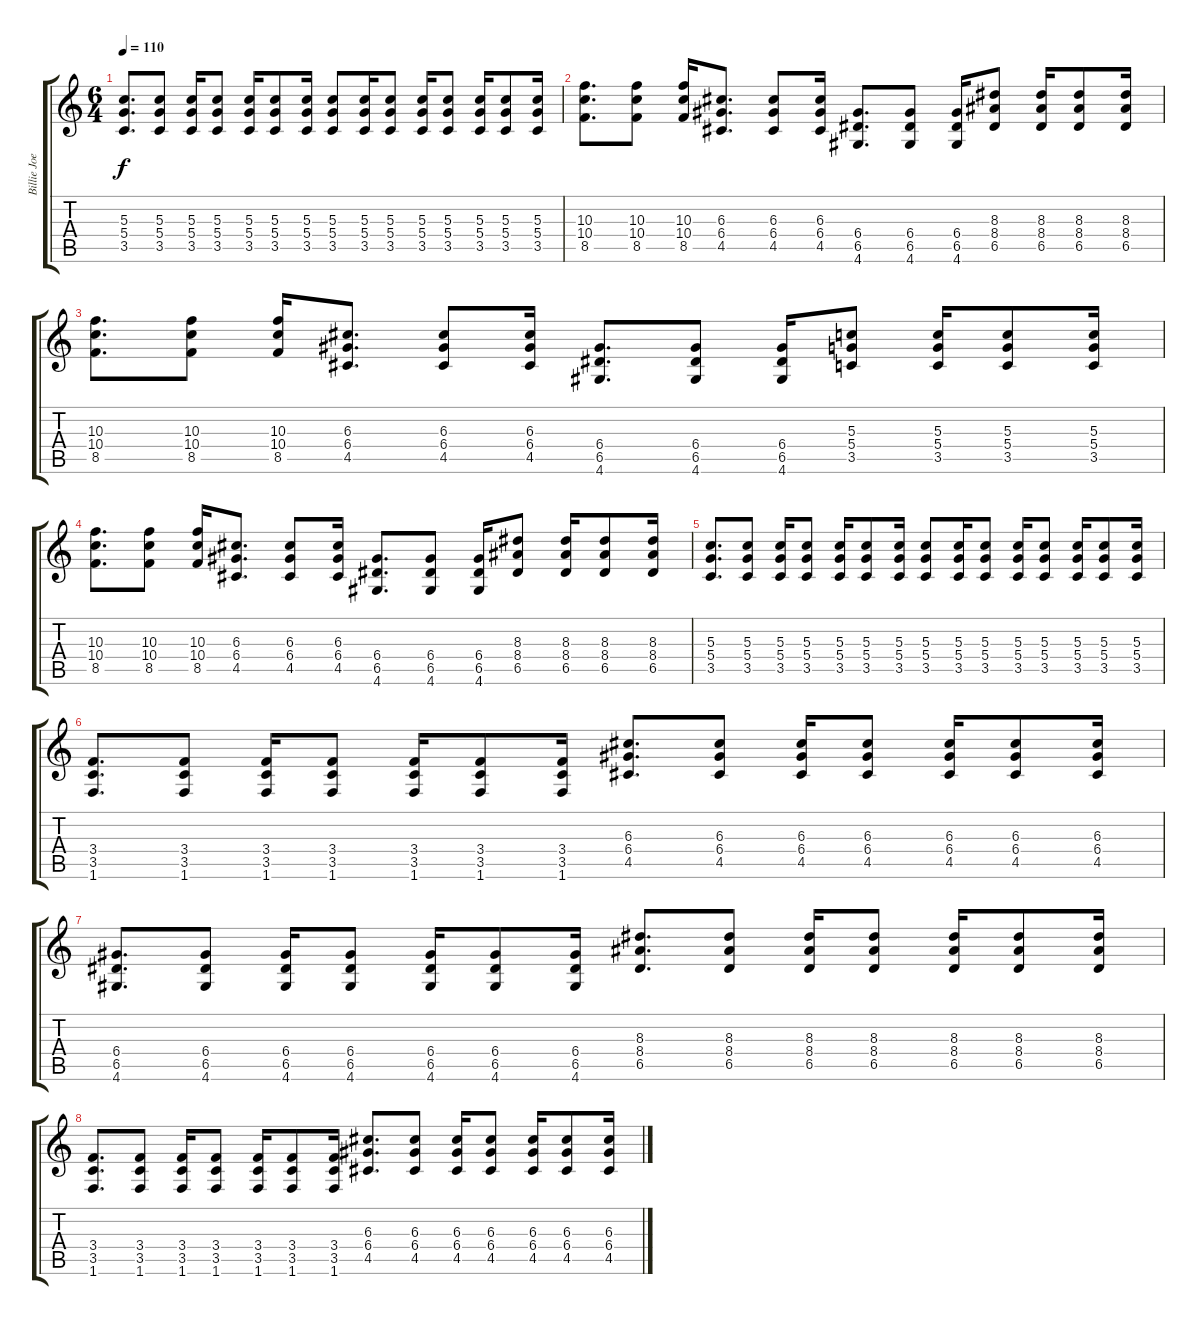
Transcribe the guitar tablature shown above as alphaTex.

\track ("Billie Joe Armstrong" "Billie Joe") {instrument distortionguitar}
\staff {score tabs}
\tuning (E4 B3 G3 D3 A2 E2) {hide}
\ts (6 4)
\tempo 110
\clef g2
\ks c
(5.3 5.4 3.5).8{d dy f} (5.3 5.4 3.5).8 (5.3 5.4 3.5).16 (5.3 5.4 3.5).8 (5.3 5.4 3.5).16 (5.3 5.4 3.5).8 (5.3 5.4 3.5).16 (5.3 5.4 3.5).8 (5.3 5.4 3.5).16 (5.3 5.4 3.5).8 (5.3 5.4 3.5).16 (5.3 5.4 3.5).8 (5.3 5.4 3.5).16 (5.3 5.4 3.5).8 (5.3 5.4 3.5).16 |
(10.3 10.4 8.5).8{d} (10.3 10.4 8.5).8 (10.3 10.4 8.5).16 (6.3 6.4 4.5).8{d} (6.3 6.4 4.5).8 (6.3 6.4 4.5).16 (6.4 6.5 4.6).8{d} (6.4 6.5 4.6).8 (6.4 6.5 4.6).16 (8.3 8.4 6.5).8 (8.3 8.4 6.5).16 (8.3 8.4 6.5).8 (8.3 8.4 6.5).16 |
(10.3 10.4 8.5).8{d} (10.3 10.4 8.5).8 (10.3 10.4 8.5).16 (6.3 6.4 4.5).8{d} (6.3 6.4 4.5).8 (6.3 6.4 4.5).16 (6.4 6.5 4.6).8{d} (6.4 6.5 4.6).8 (6.4 6.5 4.6).16 (5.3 5.4 3.5).8 (5.3 5.4 3.5).16 (5.3 5.4 3.5).8 (5.3 5.4 3.5).16 |
(10.3 10.4 8.5).8{d} (10.3 10.4 8.5).8 (10.3 10.4 8.5).16 (6.3 6.4 4.5).8{d} (6.3 6.4 4.5).8 (6.3 6.4 4.5).16 (6.4 6.5 4.6).8{d} (6.4 6.5 4.6).8 (6.4 6.5 4.6).16 (8.3 8.4 6.5).8 (8.3 8.4 6.5).16 (8.3 8.4 6.5).8 (8.3 8.4 6.5).16 |
(5.3 5.4 3.5).8{d} (5.3 5.4 3.5).8 (5.3 5.4 3.5).16 (5.3 5.4 3.5).8 (5.3 5.4 3.5).16 (5.3 5.4 3.5).8 (5.3 5.4 3.5).16 (5.3 5.4 3.5).8 (5.3 5.4 3.5).16 (5.3 5.4 3.5).8 (5.3 5.4 3.5).16 (5.3 5.4 3.5).8 (5.3 5.4 3.5).16 (5.3 5.4 3.5).8 (5.3 5.4 3.5).16 |
(3.4 3.5 1.6).8{d} (3.4 3.5 1.6).8 (3.4 3.5 1.6).16 (3.4 3.5 1.6).8 (3.4 3.5 1.6).16 (3.4 3.5 1.6).8 (3.4 3.5 1.6).16 (6.3 6.4 4.5).8{d} (6.3 6.4 4.5).8 (6.3 6.4 4.5).16 (6.3 6.4 4.5).8 (6.3 6.4 4.5).16 (6.3 6.4 4.5).8 (6.3 6.4 4.5).16 |
(6.4 6.5 4.6).8{d} (6.4 6.5 4.6).8 (6.4 6.5 4.6).16 (6.4 6.5 4.6).8 (6.4 6.5 4.6).16 (6.4 6.5 4.6).8 (6.4 6.5 4.6).16 (8.3 8.4 6.5).8{d} (8.3 8.4 6.5).8 (8.3 8.4 6.5).16 (8.3 8.4 6.5).8 (8.3 8.4 6.5).16 (8.3 8.4 6.5).8 (8.3 8.4 6.5).16 |
(3.4 3.5 1.6).8{d} (3.4 3.5 1.6).8 (3.4 3.5 1.6).16 (3.4 3.5 1.6).8 (3.4 3.5 1.6).16 (3.4 3.5 1.6).8 (3.4 3.5 1.6).16 (6.3 6.4 4.5).8{d} (6.3 6.4 4.5).8 (6.3 6.4 4.5).16 (6.3 6.4 4.5).8 (6.3 6.4 4.5).16 (6.3 6.4 4.5).8 (6.3 6.4 4.5).16
